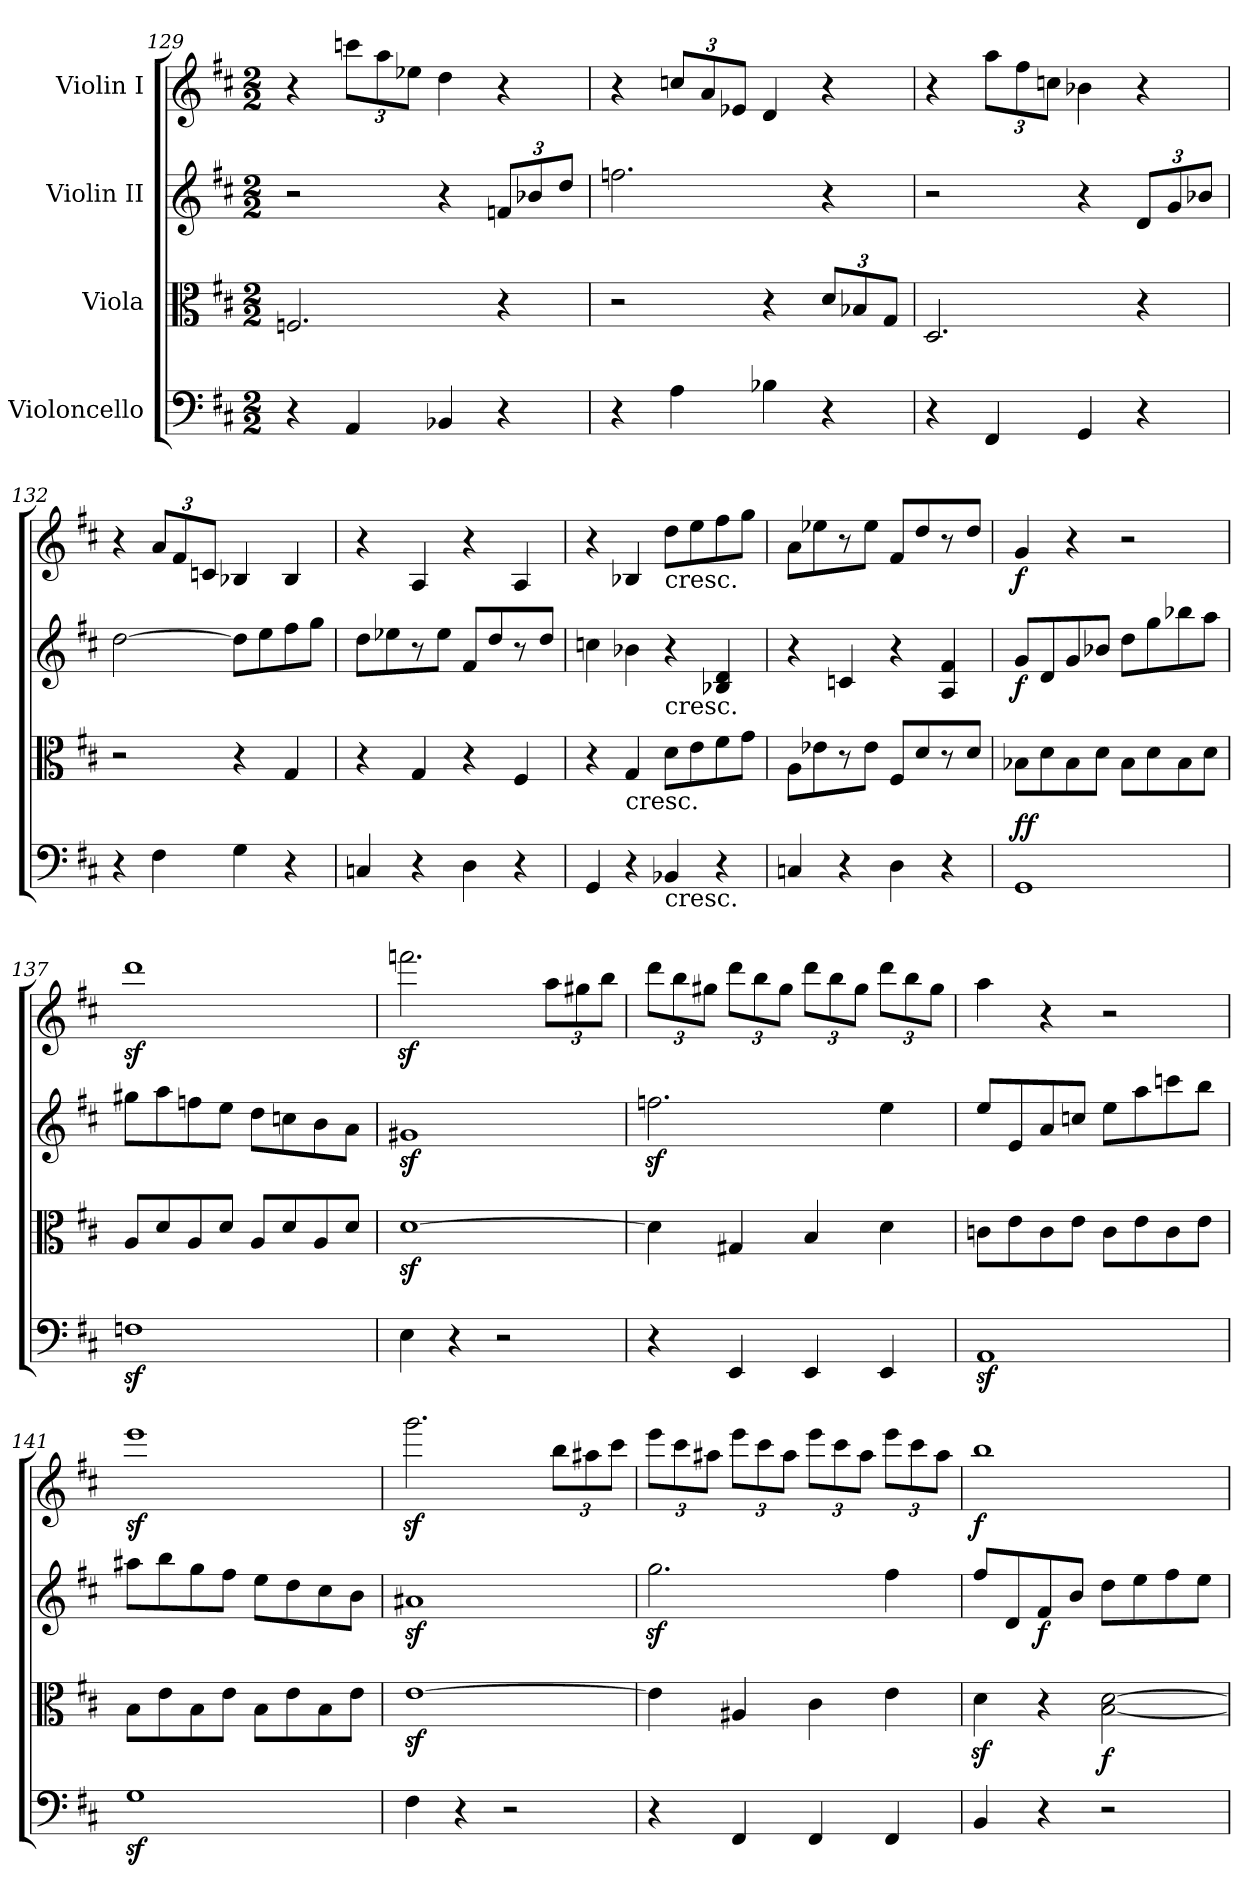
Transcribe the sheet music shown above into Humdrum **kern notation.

**kern	**dynam	**kern	**dynam	**kern	**dynam	**kern	**dynam
*part4	*part4	*part3	*part3	*part2	*part2	*part1	*part1
*staff4	*staff4	*staff3	*staff3	*staff2	*staff2	*staff1	*staff1
*I"Violoncello	*	*I"Viola	*	*I"Violin II	*	*I"Violin I	*
*clefF4	*	*clefC3	*	*clefG2	*	*clefG2	*
*k[f#c#]	*	*k[f#c#]	*	*k[f#c#]	*	*k[f#c#]	*
*M2/2	*	*M2/2	*	*M2/2	*	*M2/2	*
=129	=129	=129	=129	=129	=129	=129	=129
4r	.	2.Fn/	.	2r	.	4r	.
*	*	*	*	*	*	*Xbrackettup	*
4AA/	.	.	.	.	.	12cccn\L	.
.	.	.	.	.	.	12aa\	.
.	.	.	.	.	.	12ee-X\J	.
4BB-X/	.	.	.	4r	.	4dd\	.
*	*	*	*	*Xbrackettup	*	*	*
4r	.	4r	.	12fn/L	.	4r	.
.	.	.	.	12b-X/	.	.	.
.	.	.	.	12dd/J	.	.	.
!!LO:PB:g=z
=130	=130	=130	=130	=130	=130	=130	=130
4r	.	2r	.	2.ffn\	.	4r	.
4A\	.	.	.	.	.	12ccn/L	.
.	.	.	.	.	.	12a/	.
.	.	.	.	.	.	12e-X/J	.
4B-X\	.	4r	.	.	.	4d/	.
*	*	*Xbrackettup	*	*	*	*	*
4r	.	12d/L	.	4r	.	4r	.
.	.	12B-X/	.	.	.	.	.
.	.	12G/J	.	.	.	.	.
!!LO:LB:g=z
=131	=131	=131	=131	=131	=131	=131	=131
4r	.	2.D/	.	2r	.	4r	.
4FF#/	.	.	.	.	.	12aa\L	.
.	.	.	.	.	.	12ff#\	.
.	.	.	.	.	.	12ccn\J	.
4GG/	.	.	.	4r	.	4b-X\	.
4r	.	4r	.	12d/L	.	4r	.
.	.	.	.	12g/	.	.	.
.	.	.	.	12b-X/J	.	.	.
=132	=132	=132	=132	=132	=132	=132	=132
4r	.	2r	.	[2dd\	.	4r	.
4F#\	.	.	.	.	.	12a/L	.
.	.	.	.	.	.	12f#/	.
.	.	.	.	.	.	12cn/J	.
4G\	.	4r	.	8dd\L]	.	4B-X/	.
.	.	.	.	8ee\	.	.	.
4r	.	4G/	.	8ff#\	.	4B-/	.
.	.	.	.	8gg\J	.	.	.
=133	=133	=133	=133	=133	=133	=133	=133
4Cn/	.	4r	.	8dd\L	.	4r	.
.	.	.	.	8ee-X\	.	.	.
4r	.	4G/	.	8r	.	4A/	.
.	.	.	.	8ee-\J	.	.	.
4D\	.	4r	.	8f#/L	.	4r	.
.	.	.	.	8dd/	.	.	.
4r	.	4F#/	.	8r	.	4A/	.
.	.	.	.	8dd/J	.	.	.
=134	=134	=134	=134	=134	=134	=134	=134
4GG/	.	4r	.	4ccn\	.	4r	.
!	!	!LO:TX:b:t=cresc.	!	!	!	!	!
4r	.	4G/	.	4b-X\	.	4B-X/	.
!	!	!	!	!	!	!LO:TX:b:t=cresc.	!
!	!	!	!	!LO:TX:b:t=cresc.	!	!	!
!LO:TX:b:t=cresc.	!	!	!	!	!	!	!
4BB-X/	.	8d\L	.	4r	.	8dd\L	.
.	.	8e\	.	.	.	8ee\	.
4r	.	8f#\	.	4B-X/ 4d/	.	8ff#\	.
.	.	8g\J	.	.	.	8gg\J	.
!!LO:PB:g=z
=135	=135	=135	=135	=135	=135	=135	=135
4Cn/	.	8A\L	.	4r	.	8a\L	.
.	.	8e-X\	.	.	.	8ee-X\	.
4r	.	8r	.	4cn/	.	8r	.
.	.	8e-\J	.	.	.	8ee-\J	.
4D\	.	8F#/L	.	4r	.	8f#/L	.
.	.	8d/	.	.	.	8dd/	.
4r	.	8r	.	4A/ 4f#/	.	8r	.
.	.	8d/J	.	.	.	8dd/J	.
=136	=136	=136	=136	=136	=136	=136	=136
!	!LO:DY:a	!	!	!	!	!	!
!	!LO:DY:n=1:b	!	!	!	!LO:DY:b	!	!LO:DY:b
1GG	f f	8B-X\L	.	8g/L	f	4g/	f
.	.	8d\	.	8d/	.	.	.
.	.	8B-\	.	8g/	.	4r	.
.	.	8d\J	.	8b-X/J	.	.	.
.	.	8B-\L	.	8dd\L	.	2r	.
.	.	8d\	.	8gg\	.	.	.
.	.	8B-\	.	8bb-X\	.	.	.
.	.	8d\J	.	8aa\J	.	.	.
=137	=137	=137	=137	=137	=137	=137	=137
1Fnz<	.	8A/L	.	8gg#X\L	.	1dddz<	.
.	.	8d/	.	8aa\	.	.	.
.	.	8A/	.	8ffn\	.	.	.
.	.	8d/J	.	8ee\J	.	.	.
.	.	8A/L	.	8dd\L	.	.	.
.	.	8d/	.	8ccn\	.	.	.
.	.	8A/	.	8b\	.	.	.
.	.	8d/J	.	8a\J	.	.	.
=138	=138	=138	=138	=138	=138	=138	=138
4E\	.	[1dz<	.	1g#Xz<	.	2.fffnz<\	.
4r	.	.	.	.	.	.	.
2r	.	.	.	.	.	.	.
.	.	.	.	.	.	12aa\L	.
.	.	.	.	.	.	12gg#X\	.
.	.	.	.	.	.	12bb\J	.
!!LO:LB:g=z
=139	=139	=139	=139	=139	=139	=139	=139
4r	.	4d\]	.	2.ffnz<\	.	12ddd\L	.
.	.	.	.	.	.	12bb\	.
.	.	.	.	.	.	12gg#X\J	.
4EE/	.	4G#X/	.	.	.	12ddd\L	.
.	.	.	.	.	.	12bb\	.
.	.	.	.	.	.	12gg#\J	.
4EE/	.	4B/	.	.	.	12ddd\L	.
.	.	.	.	.	.	12bb\	.
.	.	.	.	.	.	12gg#\J	.
4EE/	.	4d\	.	4ee\	.	12ddd\L	.
.	.	.	.	.	.	12bb\	.
.	.	.	.	.	.	12gg#\J	.
=140	=140	=140	=140	=140	=140	=140	=140
1AAz<	.	8cn\L	.	8ee/L	.	4aa\	.
.	.	8e\	.	8e/	.	.	.
.	.	8c\	.	8a/	.	4r	.
.	.	8e\J	.	8ccn/J	.	.	.
.	.	8c\L	.	8ee\L	.	2r	.
.	.	8e\	.	8aa\	.	.	.
.	.	8c\	.	8cccn\	.	.	.
.	.	8e\J	.	8bb\J	.	.	.
=141	=141	=141	=141	=141	=141	=141	=141
1Gz<	.	8B\L	.	8aa#X\L	.	1eeez<	.
.	.	8e\	.	8bb\	.	.	.
.	.	8B\	.	8gg\	.	.	.
.	.	8e\J	.	8ff#\J	.	.	.
.	.	8B\L	.	8ee\L	.	.	.
.	.	8e\	.	8dd\	.	.	.
.	.	8B\	.	8cc#\	.	.	.
.	.	8e\J	.	8b\J	.	.	.
!!LO:PB:g=z
=142	=142	=142	=142	=142	=142	=142	=142
4F#\	.	[1ez<	.	1a#Xz<	.	2.gggz<\	.
4r	.	.	.	.	.	.	.
2r	.	.	.	.	.	.	.
.	.	.	.	.	.	12bb\L	.
.	.	.	.	.	.	12aa#X\	.
.	.	.	.	.	.	12ccc#\J	.
=143	=143	=143	=143	=143	=143	=143	=143
4r	.	4e\]	.	2.ggz<\	.	12eee\L	.
.	.	.	.	.	.	12ccc#\	.
.	.	.	.	.	.	12aa#X\J	.
4FF#/	.	4A#X/	.	.	.	12eee\L	.
.	.	.	.	.	.	12ccc#\	.
.	.	.	.	.	.	12aa#\J	.
4FF#/	.	4c#\	.	.	.	12eee\L	.
.	.	.	.	.	.	12ccc#\	.
.	.	.	.	.	.	12aa#\J	.
4FF#/	.	4e\	.	4ff#\	.	12eee\L	.
.	.	.	.	.	.	12ccc#\	.
.	.	.	.	.	.	12aa#\J	.
=144	=144	=144	=144	=144	=144	=144	=144
!	!	!	!	!	!	!	!LO:DY:b
4BB/	.	4dz<\	.	8ff#/L	.	1bb	f
.	.	.	.	8d/	.	.	.
!	!	!	!	!	!LO:DY:b	!	!
4r	.	4r	.	8f#/	f	.	.
.	.	.	.	8b/J	.	.	.
!	!	!	!LO:DY:b	!	!	!	!
2r	.	[2B\ [2d\	f	8dd\L	.	.	.
.	.	.	.	8ee\	.	.	.
.	.	.	.	8ff#\	.	.	.
.	.	.	.	8ee\J	.	.	.
=	=	=	=	=	=	=	=
*-	*-	*-	*-	*-	*-	*-	*-
